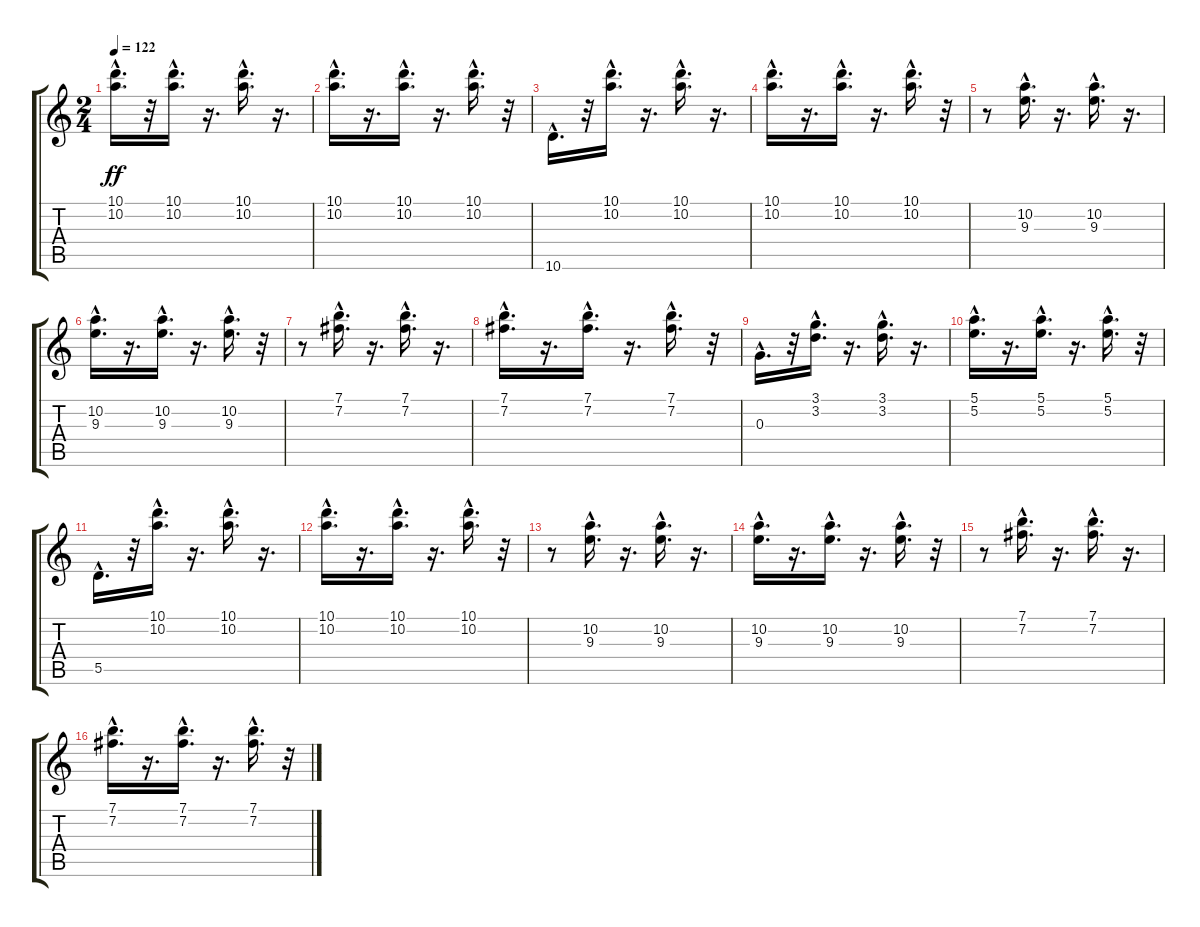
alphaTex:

\track "" {instrument acousticguitarsteel}
\staff {score tabs}
\tuning (E4 B3 G3 D3 A2 E2) {hide}
\ts (2 4)
\tempo 122
\clef g2
\ks c
(10.1{hac} 10.2{hac}).16{d dy ff} r.32 (10.1{hac} 10.2{hac}).16{d} r.16{d} (10.1{hac} 10.2{hac}).16{d} r.16{d} |
(10.1{hac} 10.2{hac}).16{d} r.16{d} (10.1{hac} 10.2{hac}).16{d} r.16{d} (10.1{hac} 10.2{hac}).16{d} r.32 |
10.6{hac}.16{d} r.32 (10.1{hac} 10.2{hac}).16{d} r.16{d} (10.1{hac} 10.2{hac}).16{d} r.16{d} |
(10.1{hac} 10.2{hac}).16{d} r.16{d} (10.1{hac} 10.2{hac}).16{d} r.16{d} (10.1{hac} 10.2{hac}).16{d} r.32 |
r.8 (10.2{hac} 9.3{hac}).16{d} r.16{d} (10.2{hac} 9.3{hac}).16{d} r.16{d} |
(10.2{hac} 9.3{hac}).16{d} r.16{d} (10.2{hac} 9.3{hac}).16{d} r.16{d} (10.2{hac} 9.3{hac}).16{d} r.32 |
r.8 (7.1{hac} 7.2{hac}).16{d} r.16{d} (7.1{hac} 7.2{hac}).16{d} r.16{d} |
(7.1{hac} 7.2{hac}).16{d} r.16{d} (7.1{hac} 7.2{hac}).16{d} r.16{d} (7.1{hac} 7.2{hac}).16{d} r.32 |
0.3{hac}.16{d} r.32 (3.1{hac} 3.2{hac}).16{d} r.16{d} (3.1{hac} 3.2{hac}).16{d} r.16{d} |
(5.1{hac} 5.2{hac}).16{d} r.16{d} (5.1{hac} 5.2{hac}).16{d} r.16{d} (5.1{hac} 5.2{hac}).16{d} r.32 |
5.5{hac}.16{d} r.32 (10.1{hac} 10.2{hac}).16{d} r.16{d} (10.1{hac} 10.2{hac}).16{d} r.16{d} |
(10.1{hac} 10.2{hac}).16{d} r.16{d} (10.1{hac} 10.2{hac}).16{d} r.16{d} (10.1{hac} 10.2{hac}).16{d} r.32 |
r.8 (10.2{hac} 9.3{hac}).16{d} r.16{d} (10.2{hac} 9.3{hac}).16{d} r.16{d} |
(10.2{hac} 9.3{hac}).16{d} r.16{d} (10.2{hac} 9.3{hac}).16{d} r.16{d} (10.2{hac} 9.3{hac}).16{d} r.32 |
r.8 (7.1{hac} 7.2{hac}).16{d} r.16{d} (7.1{hac} 7.2{hac}).16{d} r.16{d} |
(7.1{hac} 7.2{hac}).16{d} r.16{d} (7.1{hac} 7.2{hac}).16{d} r.16{d} (7.1{hac} 7.2{hac}).16{d} r.32
